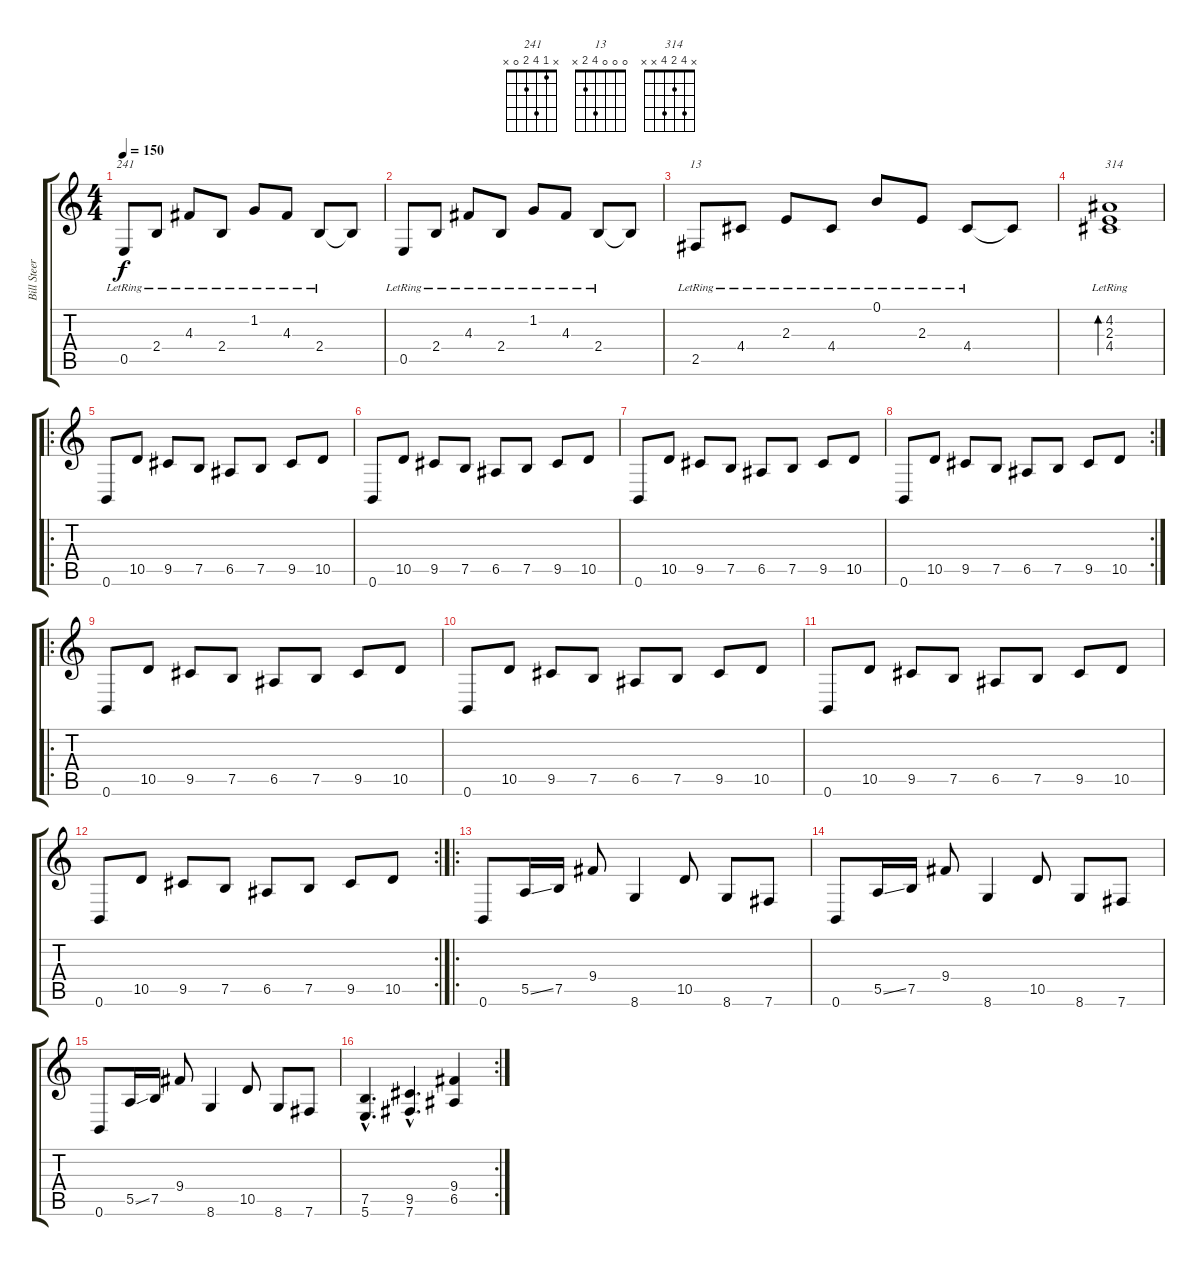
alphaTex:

\track ("Bill Steer (Guitar 1)" "Bill Steer") {instrument distortionguitar}
\staff {score tabs}
\tuning (B3 Gb3 D3 A2 E2 B1) {hide}
\chord (" 241" x 1 4 2 0 x)
\chord ("13      " 0 0 0 4 2 x)
\chord ("   314" x 4 2 4 x x)
\ts (4 4)
\tempo 150
\clef g2
\ks c
0.5{lr}.8{ch " 241" dy f} 2.4{lr}.8 4.3{lr}.8 2.4{lr}.8 1.2{lr}.8 4.3{lr}.8 2.4{lr}.8 2.4{t}.8 |
0.5{lr}.8 2.4{lr}.8 4.3{lr}.8 2.4{lr}.8 1.2{lr}.8 4.3{lr}.8 2.4{lr}.8 2.4{t}.8 |
2.5{lr}.8{ch "13      "} 4.4{lr}.8 2.3{lr}.8 4.4{lr}.8 0.1{lr}.8 2.3{lr}.8 4.4{lr}.8 4.4{t}.8 |
(4.2{lr} 2.3{lr} 4.4{lr}).1{bd 120 ch "   314"} |
\ro
0.6.8 10.5.8 9.5.8 7.5.8 6.5.8 7.5.8 9.5.8 10.5.8 |
0.6.8 10.5.8 9.5.8 7.5.8 6.5.8 7.5.8 9.5.8 10.5.8 |
0.6.8 10.5.8 9.5.8 7.5.8 6.5.8 7.5.8 9.5.8 10.5.8 |
\rc 2
0.6.8 10.5.8 9.5.8 7.5.8 6.5.8 7.5.8 9.5.8 10.5.8 |
\ro
0.6.8 10.5.8 9.5.8 7.5.8 6.5.8 7.5.8 9.5.8 10.5.8 |
0.6.8 10.5.8 9.5.8 7.5.8 6.5.8 7.5.8 9.5.8 10.5.8 |
0.6.8 10.5.8 9.5.8 7.5.8 6.5.8 7.5.8 9.5.8 10.5.8 |
\rc 2
0.6.8 10.5.8 9.5.8 7.5.8 6.5.8 7.5.8 9.5.8 10.5.8 |
\ro
0.6.8 5.5{ss}.16 7.5.16 9.4.8 8.6.4 10.5.8 8.6.8 7.6.8 |
0.6.8 5.5{ss}.16 7.5.16 9.4.8 8.6.4 10.5.8 8.6.8 7.6.8 |
0.6.8 5.5{ss}.16 7.5.16 9.4.8 8.6.4 10.5.8 8.6.8 7.6.8 |
\rc 2
(7.5{hac} 5.6{hac}).4{d} (9.5{hac} 7.6{hac}).4{d} (9.4 6.5).4
